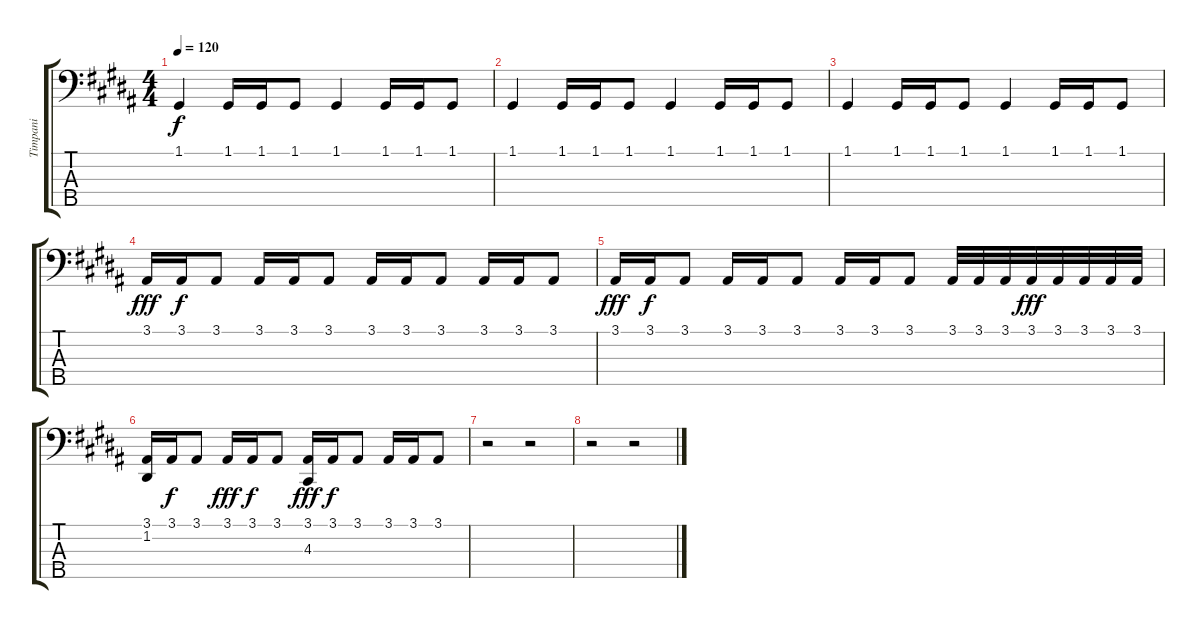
\track ("Timpani" "Timpani") {instrument timpani}
\staff {score tabs}
\tuning (G2 D2 A1 E1 B0) {hide}
\ts (4 4)
\tempo 120
\clef f4
\ks b
1.1.4{dy f} 1.1.16 1.1.16 1.1.8 1.1.4 1.1.16 1.1.16 1.1.8 |
1.1.4 1.1.16 1.1.16 1.1.8 1.1.4 1.1.16 1.1.16 1.1.8 |
1.1.4 1.1.16 1.1.16 1.1.8 1.1.4 1.1.16 1.1.16 1.1.8 |
3.1.16{dy fff} 3.1.16{dy f} 3.1.8 3.1.16 3.1.16 3.1.8 3.1.16 3.1.16 3.1.8 3.1.16 3.1.16 3.1.8 |
3.1.16{dy fff} 3.1.16{dy f} 3.1.8 3.1.16 3.1.16 3.1.8 3.1.16 3.1.16 3.1.8 3.1.32 3.1.32 3.1.32 3.1.32{dy fff} 3.1.32 3.1.32 3.1.32 3.1.32 |
(3.1 1.2).16 3.1.16{dy f} 3.1.8 3.1.16{dy fff} 3.1.16{dy f} 3.1.8 (3.1 4.3).16{dy fff} 3.1.16{dy f} 3.1.8 3.1.16 3.1.16 3.1.8 |
r.2 r.2 |
r.2 r.2
